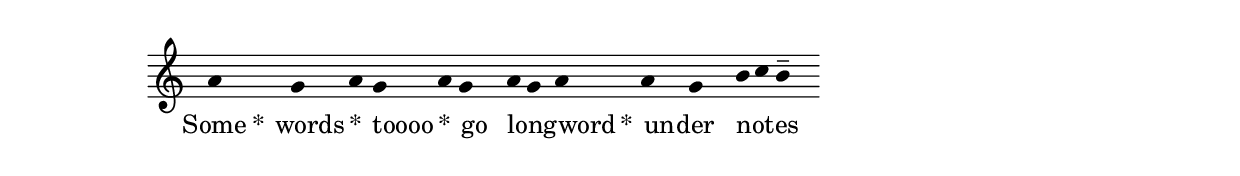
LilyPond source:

\version "2.20.0"

Slur_spacing_engraver =
#(lambda (context)
 (let ((slur-event-dir #f))
   (define (change-spacing dir)
     (ly:broadcast
       (ly:context-event-source context)
       (ly:make-stream-event
         (ly:make-event-class 'spacing-section-event)
         '(())))
     (let ((score-context (ly:context-find context 'Score)))
       (for-each
         (lambda (args)
           (apply ly:context-pushpop-property
             score-context 'SpacingSpanner
             (if (< 0 dir) (drop-right args 1) args)))
         `((base-shortest-duration ,(ly:make-moment -2))
           (shortest-duration-space 1.5)
           (spacing-increment 1.5)
           (common-shortest-duration ,(ly:make-moment 1))))))
   (make-engraver
     ((start-translation-timestep engraver)
       (set! slur-event-dir #f))
     (listeners
       ((slur-event engraver event)
         (let ((dir (ly:event-property event 'span-direction #f)))
           (set! slur-event-dir dir))))
     ((process-music engraver)
       (if (ly:dir? slur-event-dir)
         (change-spacing slur-event-dir))))))


\layout {
    \context {
        \Score
        \override SpacingSpanner.shortest-duration-space = 3
        timing = ##f
    }
    \context {
        \Staff
        \consists \Slur_spacing_engraver
        \remove Time_signature_engraver
        \omit Stem
        \omit Slur
    }
}

#(define-markup-command (aster layout props text) (markup?)
     (interpret-markup layout props
         #{ \markup { \concat { * \hspace #1 #text } } #}))
%aster = \set stanza = \markup { "*" }

music = { 
  a' g'
  a'( g')
  a'( g')
  a'( g' a')
  a' g'
  b'( c'' b'--)
}

words = \lyricmode { Some \markup \aster words \markup \aster toooo \markup \aster go longword \markup \aster un -- der notes }

\new Staff  
<<
     \new Voice = "mel" { \music }
     \new Lyrics \lyricsto "mel" { \words }
>>